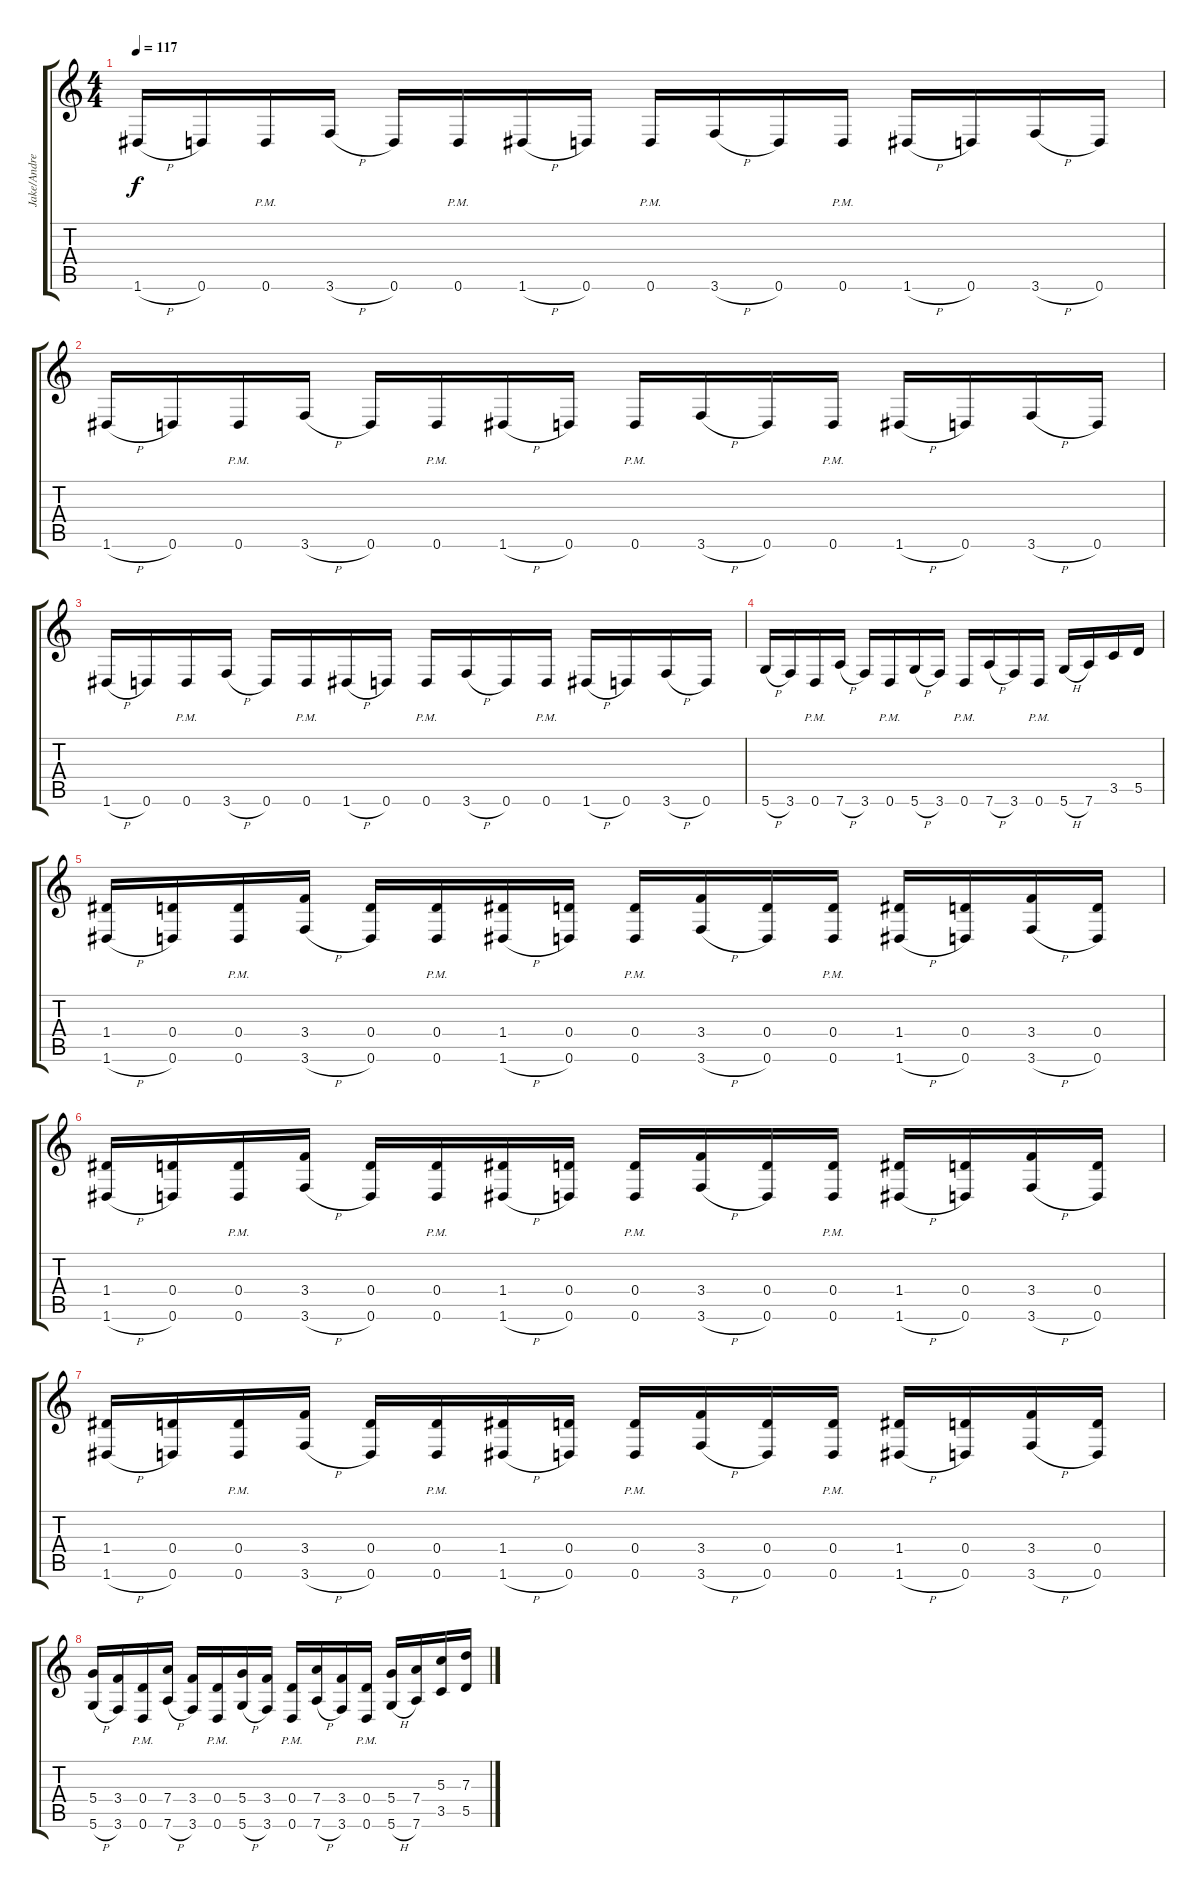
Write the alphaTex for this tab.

\track ("Jake/Andrew" "Jake/Andre") {instrument distortionguitar}
\staff {score tabs}
\tuning (E4 B3 G3 D3 A2 D2) {hide}
\ts (4 4)
\tempo 117
\clef g2
\ks c
1.6{h}.16{dy f} 0.6.16 0.6{pm}.16 3.6{h}.16 0.6.16 0.6{pm}.16 1.6{h}.16 0.6.16 0.6{pm}.16 3.6{h}.16 0.6.16 0.6{pm}.16 1.6{h}.16 0.6.16 3.6{h}.16 0.6.16 |
1.6{h}.16 0.6.16 0.6{pm}.16 3.6{h}.16 0.6.16 0.6{pm}.16 1.6{h}.16 0.6.16 0.6{pm}.16 3.6{h}.16 0.6.16 0.6{pm}.16 1.6{h}.16 0.6.16 3.6{h}.16 0.6.16 |
1.6{h}.16 0.6.16 0.6{pm}.16 3.6{h}.16 0.6.16 0.6{pm}.16 1.6{h}.16 0.6.16 0.6{pm}.16 3.6{h}.16 0.6.16 0.6{pm}.16 1.6{h}.16 0.6.16 3.6{h}.16 0.6.16 |
5.6{h}.16 3.6.16 0.6{pm}.16 7.6{h}.16 3.6.16 0.6{pm}.16 5.6{h}.16 3.6.16 0.6{pm}.16 7.6{h}.16 3.6.16 0.6{pm}.16 5.6{h}.16 7.6.16 3.5.16 5.5.16 |
(1.4 1.6{h}).16 (0.4 0.6).16 (0.4{pm} 0.6{pm}).16 (3.4 3.6{h}).16 (0.4 0.6).16 (0.4{pm} 0.6{pm}).16 (1.4 1.6{h}).16 (0.4 0.6).16 (0.4{pm} 0.6{pm}).16 (3.4 3.6{h}).16 (0.4 0.6).16 (0.4{pm} 0.6{pm}).16 (1.4 1.6{h}).16 (0.4 0.6).16 (3.4 3.6{h}).16 (0.4 0.6).16 |
(1.4 1.6{h}).16 (0.4 0.6).16 (0.4{pm} 0.6{pm}).16 (3.4 3.6{h}).16 (0.4 0.6).16 (0.4{pm} 0.6{pm}).16 (1.4 1.6{h}).16 (0.4 0.6).16 (0.4{pm} 0.6{pm}).16 (3.4 3.6{h}).16 (0.4 0.6).16 (0.4{pm} 0.6{pm}).16 (1.4 1.6{h}).16 (0.4 0.6).16 (3.4 3.6{h}).16 (0.4 0.6).16 |
(1.4 1.6{h}).16 (0.4 0.6).16 (0.4{pm} 0.6{pm}).16 (3.4 3.6{h}).16 (0.4 0.6).16 (0.4{pm} 0.6{pm}).16 (1.4 1.6{h}).16 (0.4 0.6).16 (0.4{pm} 0.6{pm}).16 (3.4 3.6{h}).16 (0.4 0.6).16 (0.4{pm} 0.6{pm}).16 (1.4 1.6{h}).16 (0.4 0.6).16 (3.4 3.6{h}).16 (0.4 0.6).16 |
(5.4 5.6{h}).16 (3.4 3.6).16 (0.4{pm} 0.6{pm}).16 (7.4 7.6{h}).16 (3.4 3.6).16 (0.4{pm} 0.6{pm}).16 (5.4 5.6{h}).16 (3.4 3.6).16 (0.4{pm} 0.6{pm}).16 (7.4 7.6{h}).16 (3.4 3.6).16 (0.4{pm} 0.6{pm}).16 (5.4 5.6{h}).16 (7.4 7.6).16 (5.3 3.5).16 (7.3 5.5).16
